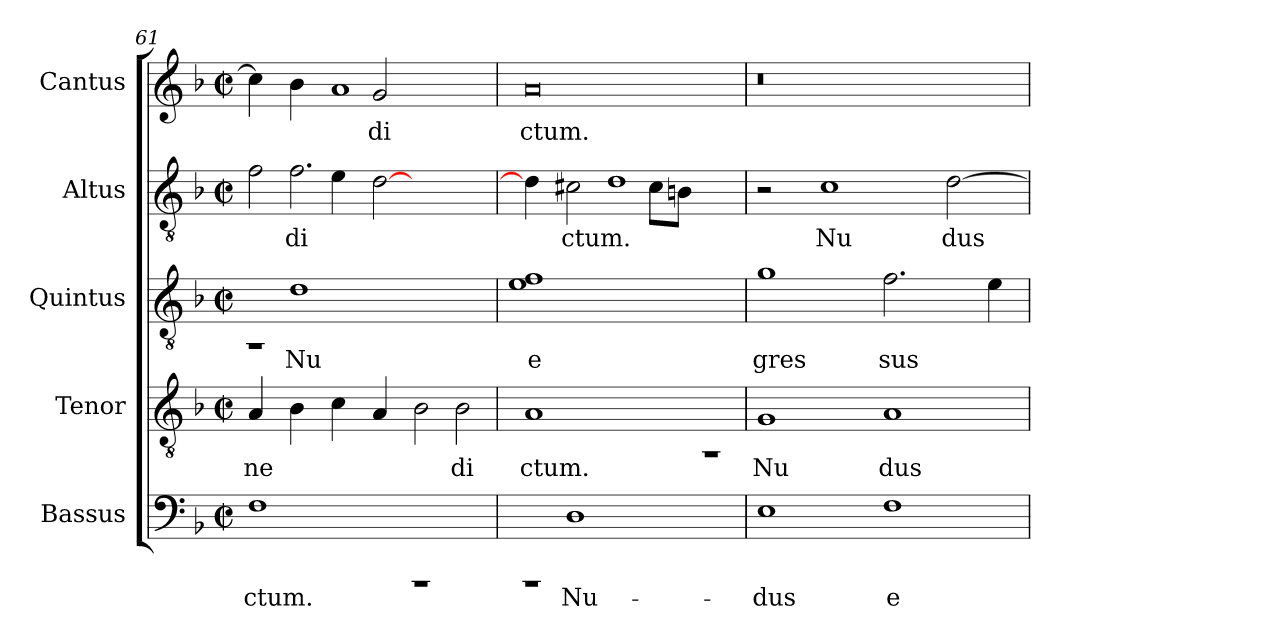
**kern	**text	**kern	**text	**kern	**text	**kern	**text	**kern	**text
*part5	*part5	*part4	*part4	*part3	*part3	*part2	*part2	*part1	*part1
*staff5	*staff5	*staff4	*staff4	*staff3	*staff3	*staff2	*staff2	*staff1	*staff1
*I"Bassus	*	*I"Tenor	*	*I"Quintus	*	*I"Altus	*	*I"Cantus	*
!!LO:LB:g=z
*clefF4	*	*clefGv2	*	*clefGv2	*	*clefGv2	*	*clefG2	*
*k[b-]	*	*k[b-]	*	*k[b-]	*	*k[b-]	*	*k[b-]	*
*F:	*	*F:	*	*F:	*	*F:	*	*F:	*
*M2/2	*	*M2/2	*	*M2/2	*	*M2/2	*	*M2/2	*
*met(c|)	*	*met(c|)	*	*met(c|)	*	*met(c|)	*	*met(c|)	*
=61	=61	=61	=61	=61	=61	=61	=61	=61	=61
!	!LO:LY:b:cj	!	!LO:LY:b:cj	!LO:N:vis=1	!	!LO:N:vis=2	!	!	!
1F	-ctum.	4A/	ne	4rAA	.	4f\	.	4cc\]	.
!	!	!	!	!LO:N:vis=1	!LO:LY:b:cj	!LO:N:vis=2.	!LO:LY:b:cj	!	!
.	.	4B-\	.	4d	Nu	4f\	di	4b-\	.
!	!	!	!	!	!	!	!	!LO:N:vis=1	!
.	.	4c\	.	1ryy	.	4e\	.	4a	.
!	!	!	!	!	!	!LO:N:vis=2	!	!LO:N:vis=2	!LO:LY:b:cj
.	.	4A/	.	.	.	[>4d\	.	4g/	di
!LO:N:vis=1	!	!LO:N:vis=2	!	!	!	!	!	!	!
4rEEE	.	4B-\	.	.	.	2ryy	.	2ryy	.
!	!	!LO:N:vis=2	!LO:LY:b:cj	!	!	!	!	!	!
4ryy	.	4B-\	di	.	.	.	.	.	.
=62	=62	=62	=62	=62	=62	=62	=62	=62	=62
!LO:N:vis=1	!	!	!LO:LY:b:cj	!LO:N:vis=1	!LO:LY:b:cj	!	!	!LO:N:vis=0	!LO:LY:b:cj
4rEEE	.	1A	ctum.	4e 4f	e	4d\]	.	4a	ctum.
!LO:N:vis=1	!LO:LY:b:cj	!	!	!	!	!LO:N:vis=2	!LO:LY:b	!	!
4D	Nu-	.	.	1ryy	.	4c#\	ctum.	1ryy	.
!	!	!	!	!	!	!LO:N:vis=1	!	!	!
2.ryy	.	.	.	.	.	4d	.	.	.
.	.	.	.	.	.	8c#\L	.	.	.
.	.	.	.	.	.	8B\J	.	.	.
!	!	!LO:N:vis=1	!	!	!	!	!	!	!
.	.	4rAA	.	.	.	4ryy	.	.	.
=63	=63	=63	=63	=63	=63	=63	=63	=63	=63
!	!LO:LY:b:cj	!	!LO:LY:b:cj	!	!LO:LY:b:cj	!	!	!	!
1E	-dus	1G	Nu	1g	gres	2r	.	0r	.
!	!	!	!	!	!	!	!LO:LY:b:cj	!	!
.	.	.	.	.	.	1c	Nu	.	.
!	!LO:LY:b:cj	!	!LO:LY:b:cj	!	!LO:LY:b	!	!	!	!
1F	e-	1A	dus	2.f\	sus	.	.	.	.
!	!	!	!	!	!	!	!LO:LY:b	!	!
.	.	.	.	.	.	[>2d\	dus	.	.
.	.	.	.	4e\	.	.	.	.	.
=	=	=	=	=	=	=	=	=	=
*-	*-	*-	*-	*-	*-	*-	*-	*-	*-
